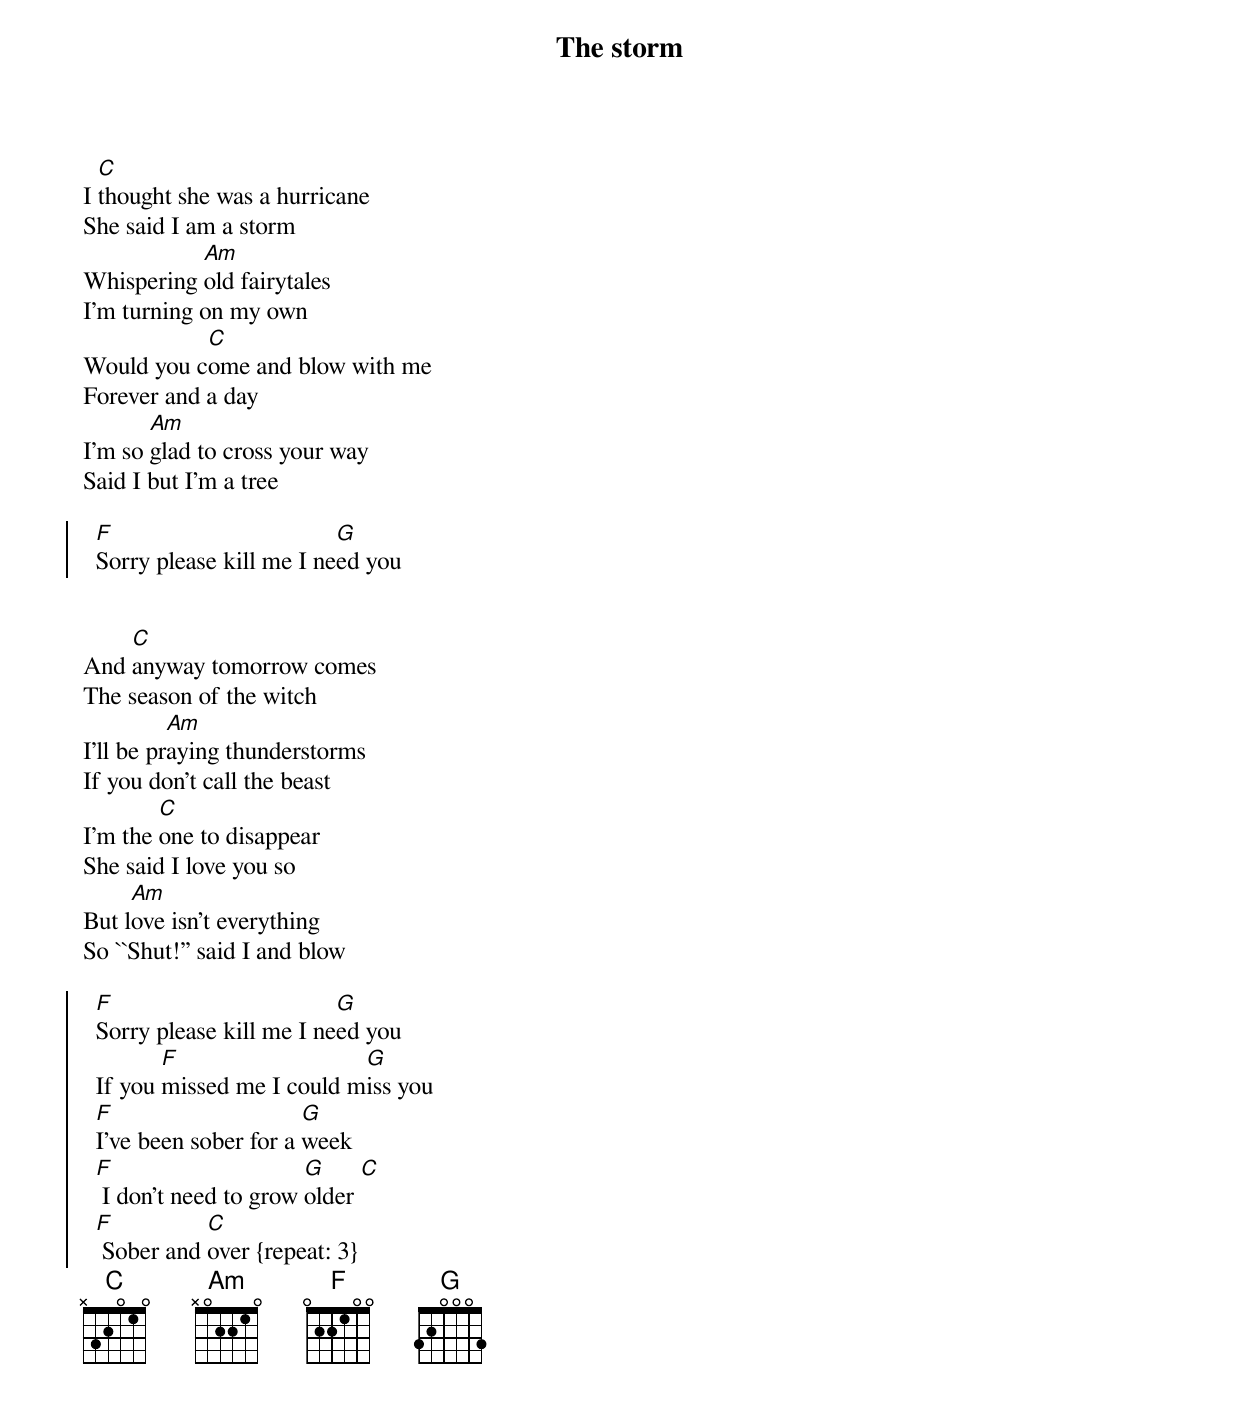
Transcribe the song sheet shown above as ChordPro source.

{title: The storm}
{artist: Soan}
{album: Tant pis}
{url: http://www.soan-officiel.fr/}
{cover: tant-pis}
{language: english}
{columns: 2}
{define: C frets X 3 2 0 1 0}
{define: Am frets X 0 2 2 1 0}
{define: F base-fret 1 frets 0 2 2 1 0 0}
{define: G frets 3 2 0 0 0 3}


I [C]thought she was a hurricane
She said I am a storm
Whispering [Am]old fairytales
I'm turning on my own
Would you c[C]ome and blow with me
Forever and a day
I'm so [Am]glad to cross your way
Said I but I'm a tree

{start_of_chorus}
  [F]Sorry please kill me I ne[G]ed you
{end_of_chorus}


And [C]anyway tomorrow comes
The season of the witch
I'll be pr[Am]aying thunderstorms
If you don't call the beast
I'm the [C]one to disappear
She said I love you so
But l[Am]ove isn't everything
So ``Shut!'' said I and blow

{start_of_chorus}
  [F]Sorry please kill me I ne[G]ed you
  If you [F]missed me I could m[G]iss you
  [F]I've been sober for a [G]week
  [F] I don't need to grow [G]older [C]
  [F] Sober and [C]over {repeat: 3}
{end_of_chorus}
